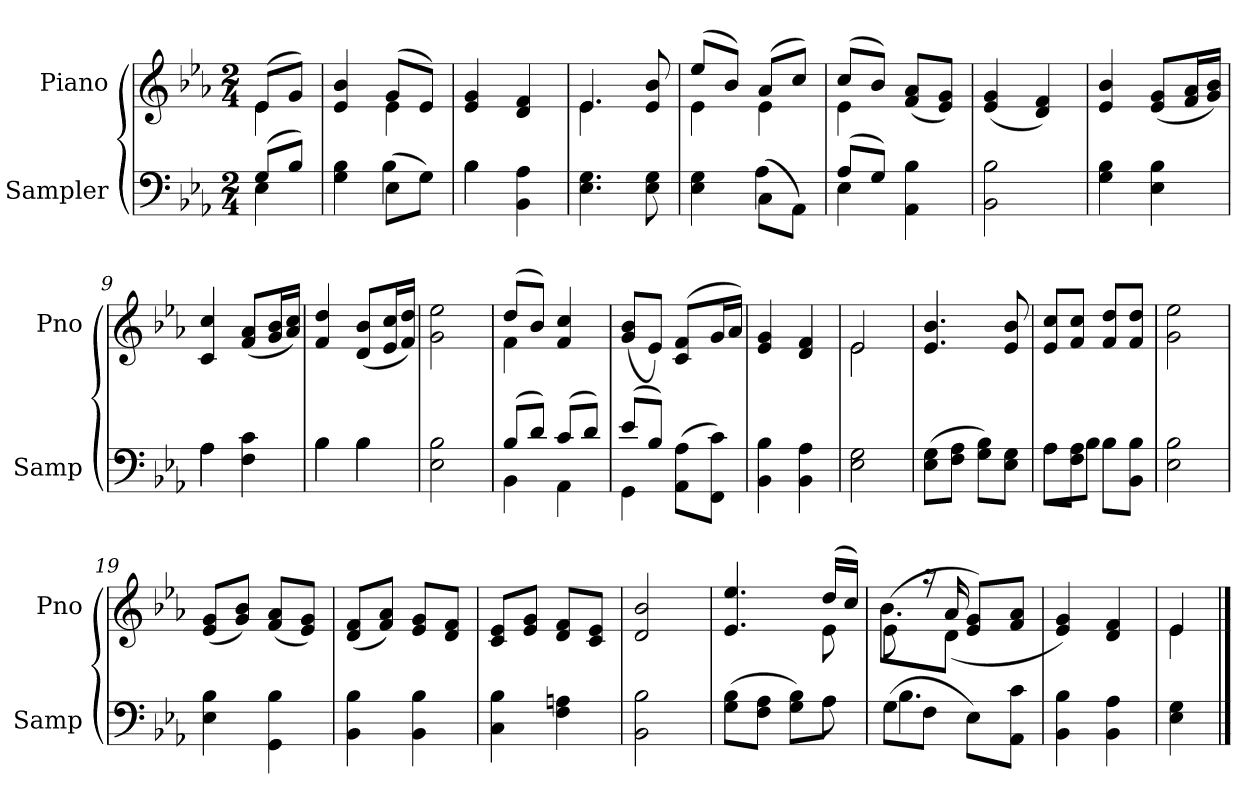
**kern	**kern
*part2	*part1
*staff2	*staff1
*I"Sampler	*I"Piano
*I'Samp	*I'Pno
*clefF4	*clefG2
*k[b-e-a-]	*k[b-e-a-]
*E-:	*E-:
*M2/4	*M2/4
=1	=1
*^	*^
(8G/L	4E-	(8e-/L	4e-
8B-/J)	.	8g/J)	.
=2	=2	=2	=2
4G 4B-	4ryy	4e- 4b-	4ryy
(8E-\L	4B-	(8g/L	4e-
8G\J)	.	8e-/J)	.
*	*	*v	*v
=3	=3	=3
4B-\	4B-	4e- 4g
4BB- 4A-	4ryy	4d 4f
*v	*v	*
=4	=4
*	*^
4.E- 4.G	4.e-/	4.e-
8E- 8G	8e- 8b-	8ryy
=5	=5	=5
*^	*	*
4E- 4G	4ryy	(8ee-/L	4e-
.	.	8b-/J)	.
(8C\L	4A-	(8a-/L	4e-
8AA-\J)	.	8cc/J)	.
=6	=6	=6	=6
(8A-/L	4E-	(8cc/L	4e-
8G/J)	.	8b-/J)	.
4AA- 4B-	4ryy	(8f/ 8a-/L	4ryy
.	.	8e-/ 8g/J)	.
*v	*v	*	*
*	*v	*v
=7	=7
2BB- 2B-	(4e- 4g
.	4d 4f)
=8	=8
4G 4B-	4e- 4b-
4E- 4B-	(8e-/ 8g/L
.	16f/ 16a-/L
.	16g/ 16b-/JJ)
=9	=9
*^	*
4A-\	4A-	4c 4cc
4F 4c	4ryy	(8f/ 8a-/L
.	.	16g/ 16b-/L
.	.	16a-/ 16cc/JJ)
=10	=10	=10
4B-\	4B-	4f 4dd
4B-\	4B-	(8d/ 8b-/L
.	.	16e-/ 16cc/L
.	.	16f/ 16dd/JJ)
*v	*v	*
=11	=11
2E- 2B-	2g 2ee-
=12	=12
*^	*^
(8B-/L	4BB-	(8dd/L	4f
8d/J)	.	8b-/J)	.
(8c/L	4AA-	4f 4cc	4ryy
8d/J)	.	.	.
=13	=13	=13	=13
(8e-/L	4GG	(8g/ 8b-/L	8ryy
8B-/J)	.	8e-/J)	8e-
(8AA-\ 8A-\L	4ryy	(8c/ 8f/L	16ryy
.	.	.	8fJ
8FF\ 8c\J)	.	16g/L	.
.	.	16a-/JJ)	16ryy
*v	*v	*	*
*	*v	*v
=14	=14
4BB- 4B-	4e- 4g
4BB- 4A-	4d 4f
=15	=15
*	*^
2E- 2G	2e-/	2e-
*	*v	*v
=16	=16
(8E-\ 8G\L	4.e- 4.b-
8F\ 8A-\J	.
8G\ 8B-\L)	.
8E-\ 8G\J	8e- 8b-
=17	=17
*^	*
8A-\L	8A-\L	8e-/ 8cc/L
8F\ 8A-\J	8B-\J	8f/ 8cc/J
8B-\L	4ryy	8f/ 8dd/L
8BB-\ 8B-\J	.	8f/ 8dd/J
*v	*v	*
=18	=18
2E- 2B-	2g 2ee-
=19	=19
4E- 4B-	(8e-/ 8g/L
.	8g/ 8b-/J)
4GG 4B-	(8f/ 8a-/L
.	8e-/ 8g/J)
=20	=20
4BB- 4B-	(8d/ 8f/L
.	8f/ 8a-/J)
4BB- 4B-	8e-/ 8g/L
.	8d/ 8f/J
=21	=21
4C 4B-	8c/ 8e-/L
.	8e-/ 8g/J
4F 4An	8d/ 8f/L
.	8c/ 8e-/J
=22	=22
2BB- 2B-	2d 2b-
=23	=23
*^	*^
(8G\ 8B-\L	4.ryy	4.e- 4.ee-	4.ryy
8F\ 8A-\J	.	.	.
8G\ 8B-\L)	.	.	.
8A-\J	8A-	(16dd/LL	8e-
.	.	16cc/JJ)	.
=24	=24	=24	=24
(8G\L	4.B-	(8e-\	8.b-
8F\J	.	16r	.
.	.	16a-/	(8dJ
8E-\L)	.	8e-/ 8g/L)	.
.	.	.	8.ryy
8AA-\ 8c\J	8ryy	8f/ 8a-/J	.
*v	*v	*	*
*	*v	*v
=25	=25
4BB- 4B-	4e- 4g)
4BB- 4A-	4d 4f
=26	=26
*	*^
4E- 4G	4e-/	4e-
*	*v	*v
==	==
*-	*-
